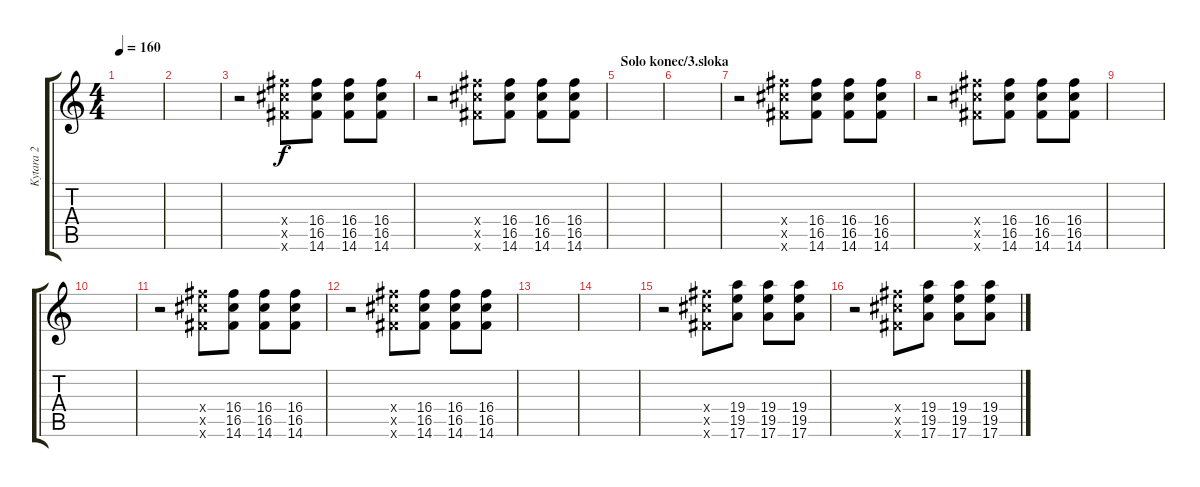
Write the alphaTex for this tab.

\track ("Kytara 2" "Kytara 2") {instrument distortionguitar}
\staff {score tabs}
\tuning (E4 B3 G3 D3 A2 E2) {hide}
\ts (4 4)
\tempo 160
\clef g2
\ks c
|
|
r.2 (16.4{x} 16.5{x} 14.6{x}).8 (16.4 16.5 14.6).8 (16.4 16.5 14.6).8 (16.4 16.5 14.6).8 |
r.2 (16.4{x} 16.5{x} 14.6{x}).8 (16.4 16.5 14.6).8 (16.4 16.5 14.6).8 (16.4 16.5 14.6).8 |
\section ("" "Solo konec/3.sloka")
|
|
r.2 (16.4{x} 16.5{x} 14.6{x}).8 (16.4 16.5 14.6).8 (16.4 16.5 14.6).8 (16.4 16.5 14.6).8 |
r.2 (16.4{x} 16.5{x} 14.6{x}).8 (16.4 16.5 14.6).8 (16.4 16.5 14.6).8 (16.4 16.5 14.6).8 |
|
|
r.2 (16.4{x} 16.5{x} 14.6{x}).8 (16.4 16.5 14.6).8 (16.4 16.5 14.6).8 (16.4 16.5 14.6).8 |
r.2 (16.4{x} 16.5{x} 14.6{x}).8 (16.4 16.5 14.6).8 (16.4 16.5 14.6).8 (16.4 16.5 14.6).8 |
|
|
r.2 (16.4{x} 16.5{x} 14.6{x}).8 (19.4 19.5 17.6).8 (19.4 19.5 17.6).8 (19.4 19.5 17.6).8 |
r.2 (16.4{x} 16.5{x} 14.6{x}).8 (19.4 19.5 17.6).8 (19.4 19.5 17.6).8 (19.4 19.5 17.6).8
